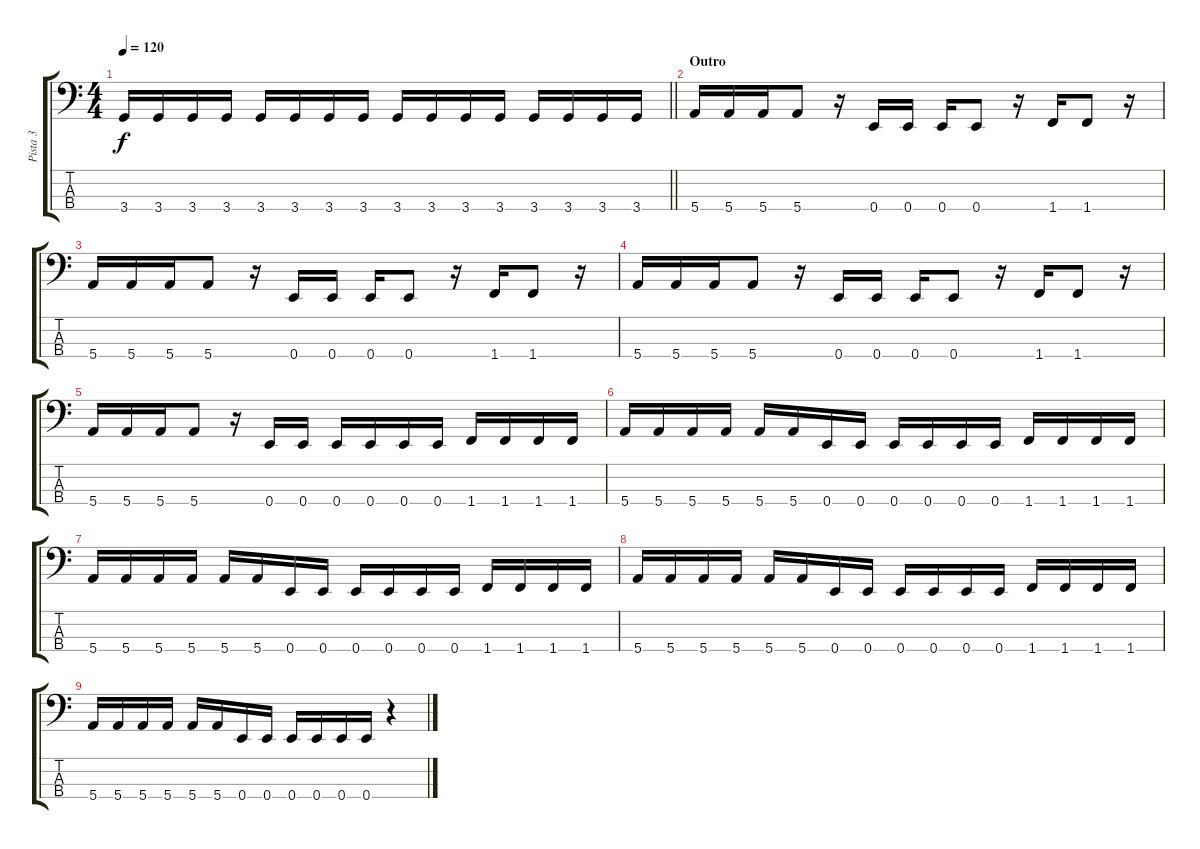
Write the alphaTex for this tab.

\track ("Pista 3" "Pista 3") {instrument electricbasspick}
\staff {score tabs}
\tuning (G2 D2 A1 E1) {hide}
\ts (4 4)
\tempo 120
\clef f4
\barLineRight lightlight
\ks c
3.4.16{dy f} 3.4.16 3.4.16 3.4.16 3.4.16 3.4.16 3.4.16 3.4.16 3.4.16 3.4.16 3.4.16 3.4.16 3.4.16 3.4.16 3.4.16 3.4.16 |
\section ("" "Outro")
5.4.16 5.4.16 5.4.16 5.4.8 r.16 0.4.16 0.4.16 0.4.16 0.4.8 r.16 1.4.16 1.4.8 r.16 |
5.4.16 5.4.16 5.4.16 5.4.8 r.16 0.4.16 0.4.16 0.4.16 0.4.8 r.16 1.4.16 1.4.8 r.16 |
5.4.16 5.4.16 5.4.16 5.4.8 r.16 0.4.16 0.4.16 0.4.16 0.4.8 r.16 1.4.16 1.4.8 r.16 |
5.4.16 5.4.16 5.4.16 5.4.8 r.16 0.4.16 0.4.16 0.4.16 0.4.16 0.4.16 0.4.16 1.4.16 1.4.16 1.4.16 1.4.16 |
5.4.16 5.4.16 5.4.16 5.4.16 5.4.16 5.4.16 0.4.16 0.4.16 0.4.16 0.4.16 0.4.16 0.4.16 1.4.16 1.4.16 1.4.16 1.4.16 |
5.4.16 5.4.16 5.4.16 5.4.16 5.4.16 5.4.16 0.4.16 0.4.16 0.4.16 0.4.16 0.4.16 0.4.16 1.4.16 1.4.16 1.4.16 1.4.16 |
5.4.16 5.4.16 5.4.16 5.4.16 5.4.16 5.4.16 0.4.16 0.4.16 0.4.16 0.4.16 0.4.16 0.4.16 1.4.16 1.4.16 1.4.16 1.4.16 |
5.4.16 5.4.16 5.4.16 5.4.16 5.4.16 5.4.16 0.4.16 0.4.16 0.4.16 0.4.16 0.4.16 0.4.16 r.4
